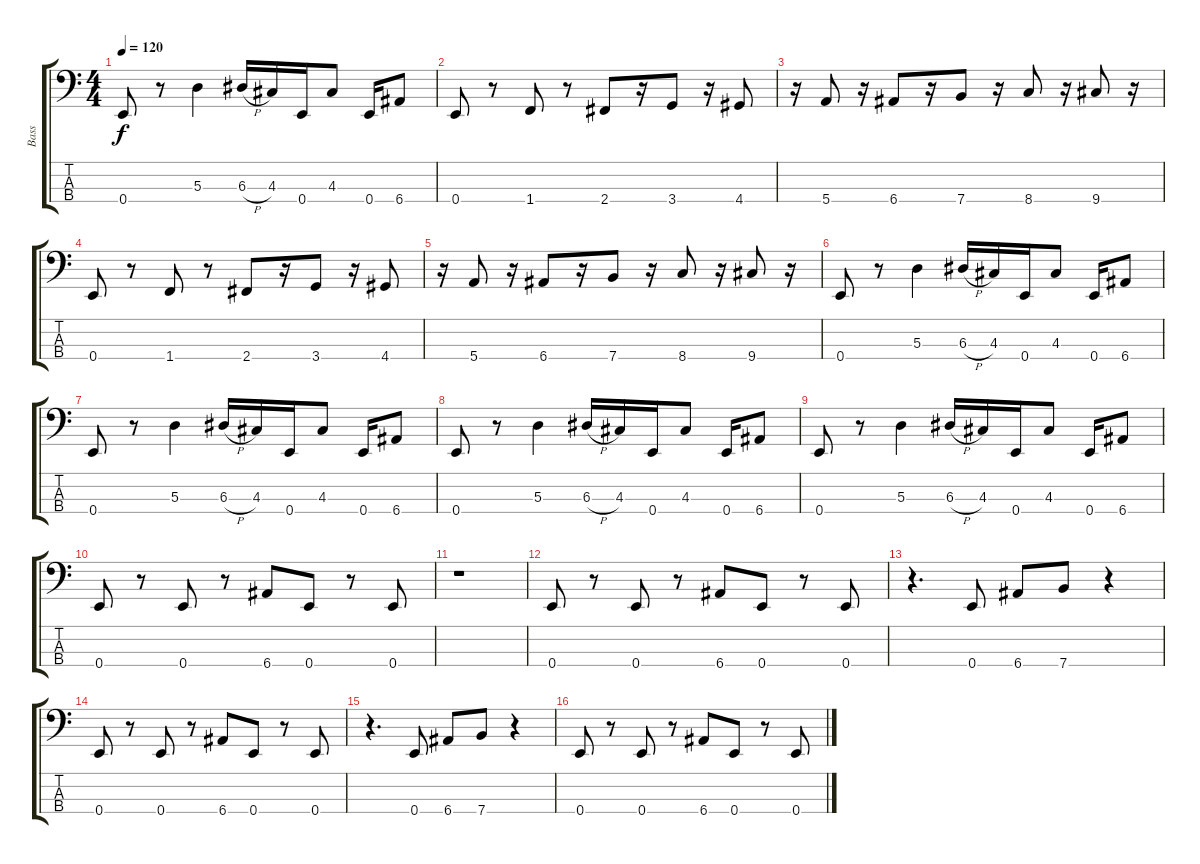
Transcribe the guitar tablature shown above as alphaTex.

\track ("Bass" "Bass") {instrument electricbasspick}
\staff {score tabs}
\tuning (G2 D2 A1 E1) {hide}
\ts (4 4)
\tempo 120
\clef f4
\ks c
0.4.8{dy f} r.8 5.3.4 6.3{h}.16 4.3.16 0.4.16 4.3.8 0.4.16 6.4.8 |
0.4.8 r.8 1.4.8 r.8 2.4.8 r.16 3.4.8 r.16 4.4.8 |
r.16 5.4.8 r.16 6.4.8 r.16 7.4.8 r.16 8.4.8 r.16 9.4.8 r.16 |
0.4.8 r.8 1.4.8 r.8 2.4.8 r.16 3.4.8 r.16 4.4.8 |
r.16 5.4.8 r.16 6.4.8 r.16 7.4.8 r.16 8.4.8 r.16 9.4.8 r.16 |
0.4.8 r.8 5.3.4 6.3{h}.16 4.3.16 0.4.16 4.3.8 0.4.16 6.4.8 |
0.4.8 r.8 5.3.4 6.3{h}.16 4.3.16 0.4.16 4.3.8 0.4.16 6.4.8 |
0.4.8 r.8 5.3.4 6.3{h}.16 4.3.16 0.4.16 4.3.8 0.4.16 6.4.8 |
0.4.8 r.8 5.3.4 6.3{h}.16 4.3.16 0.4.16 4.3.8 0.4.16 6.4.8 |
0.4.8 r.8 0.4.8 r.8 6.4.8 0.4.8 r.8 0.4.8 |
r.1 |
0.4.8 r.8 0.4.8 r.8 6.4.8 0.4.8 r.8 0.4.8 |
r.4{d} 0.4.8 6.4.8 7.4.8 r.4 |
0.4.8 r.8 0.4.8 r.8 6.4.8 0.4.8 r.8 0.4.8 |
r.4{d} 0.4.8 6.4.8 7.4.8 r.4 |
0.4.8 r.8 0.4.8 r.8 6.4.8 0.4.8 r.8 0.4.8
